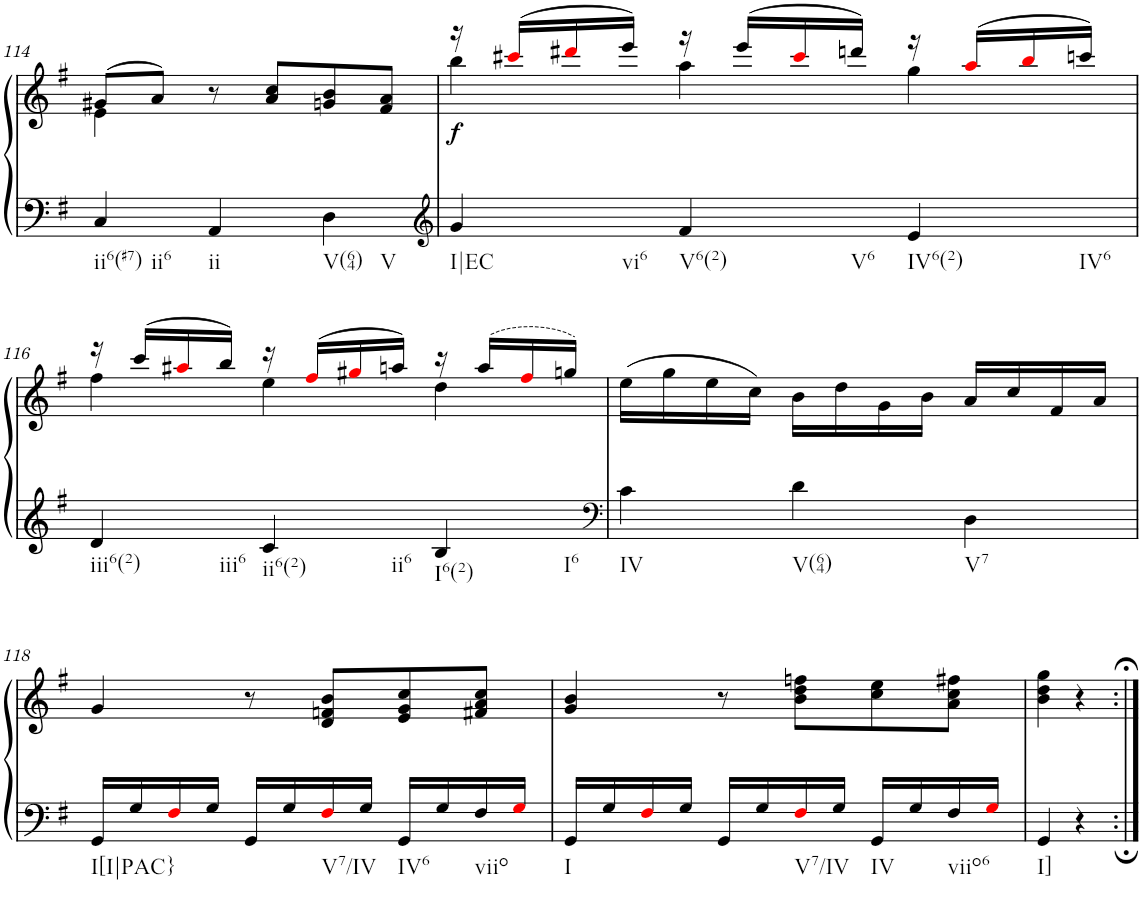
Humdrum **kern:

**kern	**kern	**dynam
*part1	*part1	*part1
*staff2	*staff1	*staff1/2
*I"Klavier linke Hand	*	*
!!LO:PB:g=z
*clefF4	*clefG2	*
*k[f#]	*k[f#]	*
*M3/4	*M3/4	*
=114	=114	=114
*	*^	*
!LO:TX:b:t=ii6(#7)	!	!	!
!LO:TX:b:t=ii6	!	!	!
4C/	(8g#X/L	4e\	.
.	8a/J)	.	.
!LO:TX:b:t=ii	!	!	!
4AA/	8r	2ryy	.
.	8a/ 8cc/L	.	.
!LO:TX:b:t=V(64)	!	!	!
!LO:TX:b:t=V	!	!	!
4D\	8gn/ 8b/	.	.
.	8f#/ 8a/J	.	.
=115	=115	=115	=115
*clefG2	*	*	*
!LO:TX:b:t=I|EC	!	!	!
!LO:TX:b:t=vi6	!	!	!
!	!	!	!LO:DY:b
4g/	16r	4bb\	f
.	(16ccc#Xi/LL	.	.
.	16ddd#Xi/	.	.
.	16eee/JJ)	.	.
!LO:TX:b:t=V6(2)	!	!	!
!LO:TX:b:t=V6	!	!	!
4f#/	16r	4aa\	.
.	(16eee/LL	.	.
.	16ccc#i/	.	.
.	16dddn/JJ)	.	.
!LO:TX:b:t=IV6(2)	!	!	!
!LO:TX:b:t=IV6	!	!	!
4e/	16r	4gg\	.
.	(16aai/LL	.	.
.	16bbi/	.	.
.	16cccn/JJ)	.	.
!!LO:LB:g=z	!!
=116	=116	=116	=116
!LO:TX:b:t=iii6(2)	!	!	!
!LO:TX:b:t=iii6	!	!	!
4d/	16r	4ff#\	.
.	(16ccc/LL	.	.
.	16aa#Xi/	.	.
.	16bb/JJ)	.	.
!LO:TX:b:t=ii6(2)	!	!	!
!LO:TX:b:t=ii6	!	!	!
4c/	16r	4ee\	.
.	(16ff#i/LL	.	.
.	16gg#Xi/	.	.
.	16aan/JJ)	.	.
!LO:TX:b:t=I6(2)	!	!	!
!LO:TX:b:t=I6	!	!	!
4B/	16r	4dd\	.
.	(16aa/LL	.	.
.	16ff#i/	.	.
.	16ggn/JJ)	.	.
*	*v	*v	*
=117	=117	=117
*clefF4	*	*
!LO:TX:b:t=IV	!	!
4c\	(16ee\LL	.
.	16gg\	.
.	16ee\	.
.	16cc\JJ)	.
!LO:TX:b:t=V(64)	!	!
4d\	16b\LL	.
.	16dd\	.
.	16g\	.
.	16b\JJ	.
!LO:TX:b:t=V7	!	!
4D\	16a/LL	.
.	16cc/	.
.	16f#/	.
.	16a/JJ	.
!!LO:LB:g=z
=118	=118	=118
!LO:TX:b:t=I[I|PAC}	!	!
16GG/LL	4g/	.
16G/	.	.
16F#i/	.	.
16G/JJ	.	.
16GG/LL	8r	.
16G/	.	.
!LO:TX:b:t=V7/IV	!	!
16F#i/	8d/ 8fn/ 8b/L	.
16G/JJ	.	.
!LO:TX:b:t=IV6	!	!
16GG/LL	8e/ 8g/ 8cc/	.
16G/	.	.
!LO:TX:b:t=viio	!	!
16F#/	8f#X/ 8a/ 8cc/J	.
16Gi/JJ	.	.
=119	=119	=119
!LO:TX:b:t=I	!	!
16GG/LL	4g/ 4b/	.
16G/	.	.
16F#i/	.	.
16G/JJ	.	.
16GG/LL	8r	.
16G/	.	.
!LO:TX:b:t=V7/IV	!	!
16F#i/	8b\ 8dd\ 8ffn\L	.
16G/JJ	.	.
!LO:TX:b:t=IV	!	!
16GG/LL	8cc\ 8ee\	.
16G/	.	.
!LO:TX:b:t=viio6	!	!
16F#/	8a\ 8cc\ 8ff#X\J	.
16Gi/JJ	.	.
=120	=120	=120
!LO:TX:b:t=I]	!	!
4GG/	4b\ 4dd\ 4gg\	.
4r	4r	.
=:|!	=:|!	=:|!
*-	*-	*-
